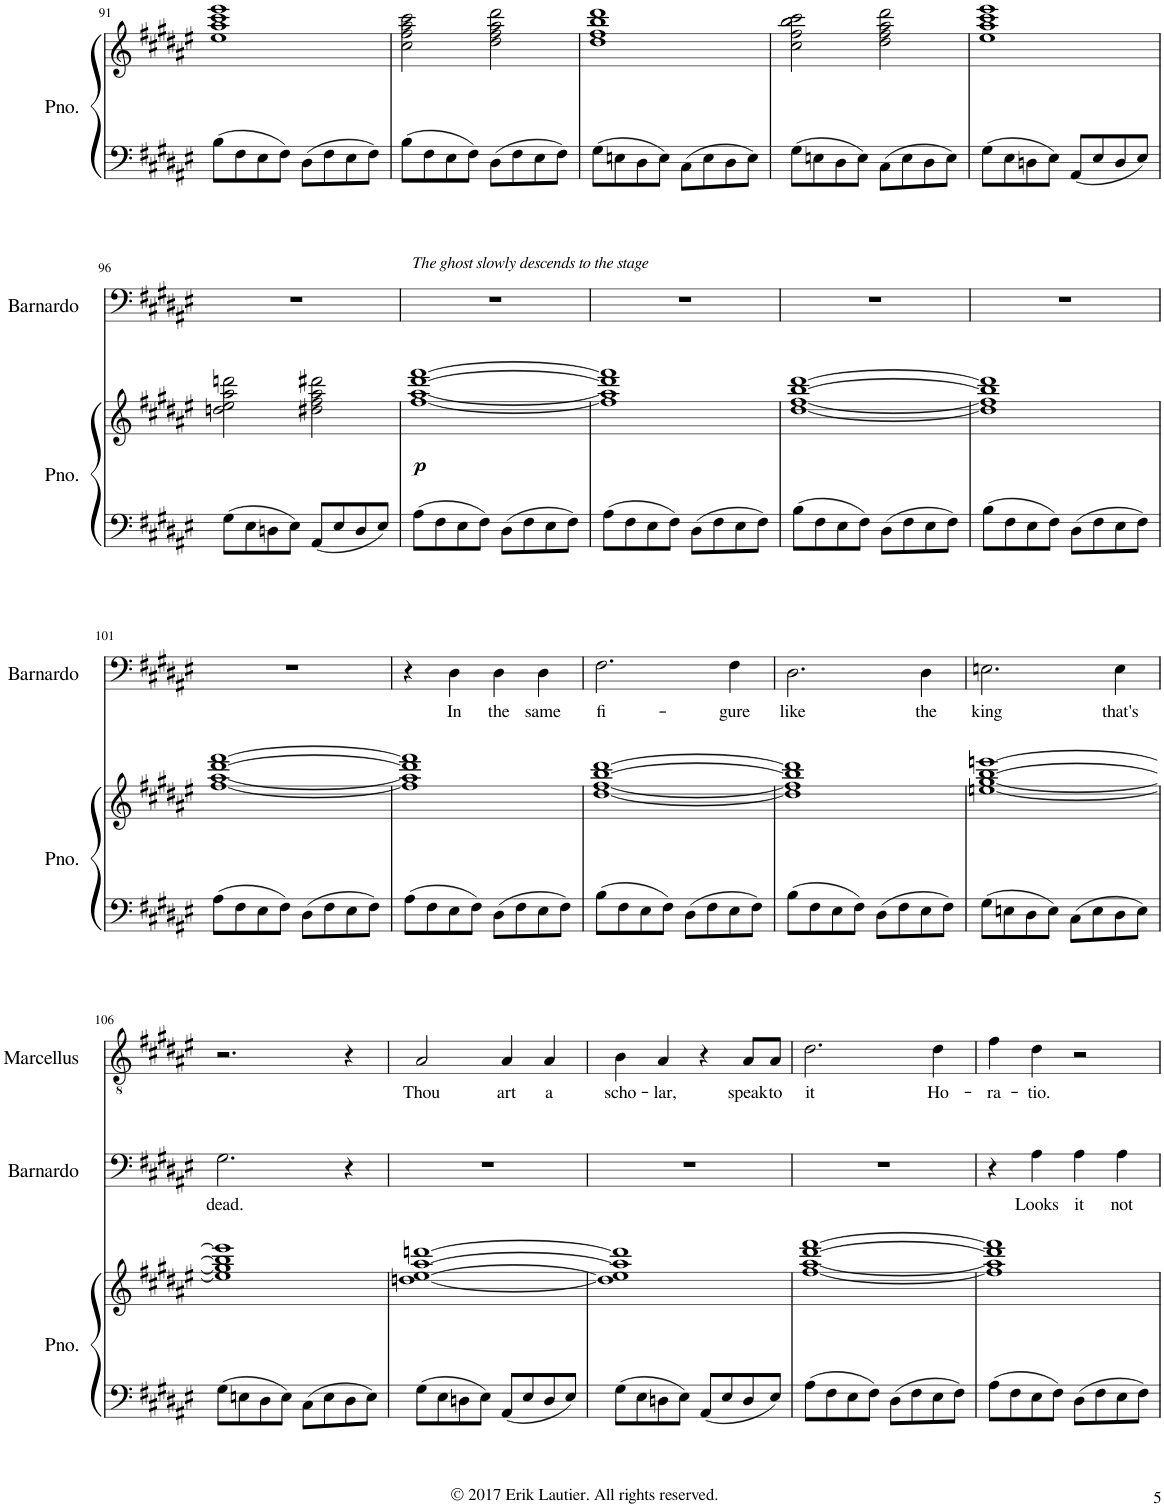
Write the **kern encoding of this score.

**kern	**kern	**dynam	**kern	**text	**kern	**text
*part3	*part3	*part3	*part2	*part2	*part1	*part1
*staff4	*staff3	*staff3/4	*staff2	*staff2	*staff1	*staff1
*I"Piano	*	*	*I"Bernardo	*	*I"Marcellus	*
*I'Pno.	*	*	*	*	*I'Marcellus	*
!!LO:PB:g=z
*clefF4	*clefG2	*	*clefF4	*	*clefGv2	*
*k[f#c#g#d#a#e#]	*k[f#c#g#d#a#e#]	*	*k[f#c#g#d#a#e#]	*	*k[f#c#g#d#a#e#]	*
*M4/4	*M4/4	*	*M4/4	*	*M4/4	*
=91	=91	=91	=91	=91	=91	=91
8B\L	1ee# 1aa# 1ccc# 1eee#	.	1r	.	1r	.
8F#\	.	.	.	.	.	.
8E#\	.	.	.	.	.	.
8F#\J	.	.	.	.	.	.
8D#\L	.	.	.	.	.	.
8F#\	.	.	.	.	.	.
8E#\	.	.	.	.	.	.
8F#\J	.	.	.	.	.	.
=92	=92	=92	=92	=92	=92	=92
8B\L	2cc#\ 2ff#\ 2aa#\ 2ccc#\	.	1r	.	1r	.
8F#\	.	.	.	.	.	.
8E#\	.	.	.	.	.	.
8F#\J	.	.	.	.	.	.
8D#\L	2dd#\ 2ff#\ 2aa#\ 2ddd#\	.	.	.	.	.
8F#\	.	.	.	.	.	.
8E#\	.	.	.	.	.	.
8F#\J	.	.	.	.	.	.
=93	=93	=93	=93	=93	=93	=93
8G#\L	1dd# 1ff# 1bb 1ddd#	.	1r	.	1r	.
8En\	.	.	.	.	.	.
8D#\	.	.	.	.	.	.
8E\J	.	.	.	.	.	.
8C#\L	.	.	.	.	.	.
8E\	.	.	.	.	.	.
8D#\	.	.	.	.	.	.
8E\J	.	.	.	.	.	.
=94	=94	=94	=94	=94	=94	=94
8G#\L	2cc#\ 2ff#\ 2bb\ 2ccc#\	.	1r	.	1r	.
8En\	.	.	.	.	.	.
8D#\	.	.	.	.	.	.
8E\J	.	.	.	.	.	.
8C#\L	2dd#\ 2ff#\ 2aa#\ 2ddd#\	.	.	.	.	.
8E\	.	.	.	.	.	.
8D#\	.	.	.	.	.	.
8E\J	.	.	.	.	.	.
=95	=95	=95	=95	=95	=95	=95
8G#\L	1ee# 1aa# 1ccc# 1eee#	.	1r	.	1r	.
8E#\	.	.	.	.	.	.
8Dn\	.	.	.	.	.	.
8E#\J	.	.	.	.	.	.
8AA#/L	.	.	.	.	.	.
8E#/	.	.	.	.	.	.
8D/	.	.	.	.	.	.
8E#/J	.	.	.	.	.	.
!!LO:LB:g=z
=96	=96	=96	=96	=96	=96	=96
8G#\L	2ddn\ 2ee#\ 2aa#\ 2dddn\	.	1r	.	1r	.
8E#\	.	.	.	.	.	.
8Dn\	.	.	.	.	.	.
8E#\J	.	.	.	.	.	.
8AA#/L	2dd#X\ 2ff#\ 2aa#\ 2ddd#X\	.	.	.	.	.
8E#/	.	.	.	.	.	.
8D/	.	.	.	.	.	.
8E#/J	.	.	.	.	.	.
=97	=97	=97	=97	=97	=97	=97
!	!	!	!LO:TX:a:i:t=The ghost slowly descends to the stage	!	!	!
!	!	!LO:DY:b	!	!	!	!
8A#\L	[1ff# [1aa# [1ddd# [1fff#	p	1r	.	1r	.
8F#\	.	.	.	.	.	.
8E#\	.	.	.	.	.	.
8F#\J	.	.	.	.	.	.
8D#\L	.	.	.	.	.	.
8F#\	.	.	.	.	.	.
8E#\	.	.	.	.	.	.
8F#\J	.	.	.	.	.	.
=98	=98	=98	=98	=98	=98	=98
8A#\L	1ff#] 1aa#] 1ddd#] 1fff#]	.	1r	.	1r	.
8F#\	.	.	.	.	.	.
8E#\	.	.	.	.	.	.
8F#\J	.	.	.	.	.	.
8D#\L	.	.	.	.	.	.
8F#\	.	.	.	.	.	.
8E#\	.	.	.	.	.	.
8F#\J	.	.	.	.	.	.
=99	=99	=99	=99	=99	=99	=99
8B\L	[1dd# [1ff# [1bb [1ddd#	.	1r	.	1r	.
8F#\	.	.	.	.	.	.
8E#\	.	.	.	.	.	.
8F#\J	.	.	.	.	.	.
8D#\L	.	.	.	.	.	.
8F#\	.	.	.	.	.	.
8E#\	.	.	.	.	.	.
8F#\J	.	.	.	.	.	.
=100	=100	=100	=100	=100	=100	=100
8B\L	1dd#] 1ff#] 1bb] 1ddd#]	.	1r	.	1r	.
8F#\	.	.	.	.	.	.
8E#\	.	.	.	.	.	.
8F#\J	.	.	.	.	.	.
8D#\L	.	.	.	.	.	.
8F#\	.	.	.	.	.	.
8E#\	.	.	.	.	.	.
8F#\J	.	.	.	.	.	.
!!LO:LB:g=z
=101	=101	=101	=101	=101	=101	=101
8A#\L	[1ff# [1aa# [1ddd# [1fff#	.	1r	.	1r	.
8F#\	.	.	.	.	.	.
8E#\	.	.	.	.	.	.
8F#\J	.	.	.	.	.	.
8D#\L	.	.	.	.	.	.
8F#\	.	.	.	.	.	.
8E#\	.	.	.	.	.	.
8F#\J	.	.	.	.	.	.
=102	=102	=102	=102	=102	=102	=102
8A#\L	1ff#] 1aa#] 1ddd#] 1fff#]	.	4r	.	1r	.
8F#\	.	.	.	.	.	.
!	!	!	!	!LO:LY:b	!	!
8E#\	.	.	4D#\	In	.	.
8F#\J	.	.	.	.	.	.
!	!	!	!	!LO:LY:b	!	!
8D#\L	.	.	4D#\	the	.	.
8F#\	.	.	.	.	.	.
!	!	!	!	!LO:LY:b	!	!
8E#\	.	.	4D#\	same	.	.
8F#\J	.	.	.	.	.	.
=103	=103	=103	=103	=103	=103	=103
!	!	!	!	!LO:LY:b	!	!
8B\L	[1dd# [1ff# [1bb [1ddd#	.	2.F#\	fi-	1r	.
8F#\	.	.	.	.	.	.
8E#\	.	.	.	.	.	.
8F#\J	.	.	.	.	.	.
8D#\L	.	.	.	.	.	.
8F#\	.	.	.	.	.	.
!	!	!	!	!LO:LY:b	!	!
8E#\	.	.	4F#\	-gure	.	.
8F#\J	.	.	.	.	.	.
=104	=104	=104	=104	=104	=104	=104
!	!	!	!	!LO:LY:b	!	!
8B\L	1dd#] 1ff#] 1bb] 1ddd#]	.	2.D#\	like	1r	.
8F#\	.	.	.	.	.	.
8E#\	.	.	.	.	.	.
8F#\J	.	.	.	.	.	.
8D#\L	.	.	.	.	.	.
8F#\	.	.	.	.	.	.
!	!	!	!	!LO:LY:b	!	!
8E#\	.	.	4D#\	the	.	.
8F#\J	.	.	.	.	.	.
=105	=105	=105	=105	=105	=105	=105
!	!	!	!	!LO:LY:b	!	!
8G#\L	[1een [1gg# [1bb [1eeen	.	2.En\	king	1r	.
8En\	.	.	.	.	.	.
8D#\	.	.	.	.	.	.
8E\J	.	.	.	.	.	.
8C#\L	.	.	.	.	.	.
8E\	.	.	.	.	.	.
!	!	!	!	!LO:LY:b	!	!
8D#\	.	.	4E\	that's	.	.
8E\J	.	.	.	.	.	.
!!LO:LB:g=z
=106	=106	=106	=106	=106	=106	=106
!	!	!	!	!LO:LY:b	!	!
8G#\L	1ee] 1gg#] 1bb] 1eee]	.	2.G#\	dead.	2.r	.
8En\	.	.	.	.	.	.
8D#\	.	.	.	.	.	.
8E\J	.	.	.	.	.	.
8C#\L	.	.	.	.	.	.
8E\	.	.	.	.	.	.
8D#\	.	.	4r	.	4r	.
8E\J	.	.	.	.	.	.
=107	=107	=107	=107	=107	=107	=107
!	!	!	!	!	!	!LO:LY:b
8G#\L	[1ddn [1ee# [1aa# [1dddn	.	1r	.	2A#/	Thou
8E#\	.	.	.	.	.	.
8Dn\	.	.	.	.	.	.
8E#\J	.	.	.	.	.	.
!	!	!	!	!	!	!LO:LY:b
8AA#/L	.	.	.	.	4A#/	art
8E#/	.	.	.	.	.	.
!	!	!	!	!	!	!LO:LY:b
8D/	.	.	.	.	4A#/	a
8E#/J	.	.	.	.	.	.
=108	=108	=108	=108	=108	=108	=108
!	!	!	!	!	!	!LO:LY:b
8G#\L	1dd] 1ee#] 1aa#] 1ddd]	.	1r	.	4B\	scho-
8E#\	.	.	.	.	.	.
!	!	!	!	!	!	!LO:LY:b
8Dn\	.	.	.	.	4A#/	-lar,
8E#\J	.	.	.	.	.	.
8AA#/L	.	.	.	.	4r	.
8E#/	.	.	.	.	.	.
!	!	!	!	!	!	!LO:LY:b
8D/	.	.	.	.	8A#/L	speak
!	!	!	!	!	!	!LO:LY:b
8E#/J	.	.	.	.	8A#/J	to
=109	=109	=109	=109	=109	=109	=109
!	!	!	!	!	!	!LO:LY:b
8A#\L	[1ff# [1aa# [1ddd# [1fff#	.	1r	.	2.d#\	it
8F#\	.	.	.	.	.	.
8E#\	.	.	.	.	.	.
8F#\J	.	.	.	.	.	.
8D#\L	.	.	.	.	.	.
8F#\	.	.	.	.	.	.
!	!	!	!	!	!	!LO:LY:b
8E#\	.	.	.	.	4d#\	Ho-
8F#\J	.	.	.	.	.	.
=110	=110	=110	=110	=110	=110	=110
!	!	!	!	!	!	!LO:LY:b
8A#\L	1ff#] 1aa#] 1ddd#] 1fff#]	.	4r	.	4f#\	-ra-
8F#\	.	.	.	.	.	.
!	!	!	!	!LO:LY:b	!	!LO:LY:b
8E#\	.	.	4A#\	Looks	4d#\	-tio.
8F#\J	.	.	.	.	.	.
!	!	!	!	!LO:LY:b	!	!
8D#\L	.	.	4A#\	it	2r	.
8F#\	.	.	.	.	.	.
!	!	!	!	!LO:LY:b	!	!
8E#\	.	.	4A#\	not	.	.
8F#\J	.	.	.	.	.	.
=	=	=	=	=	=	=
*-	*-	*-	*-	*-	*-	*-
